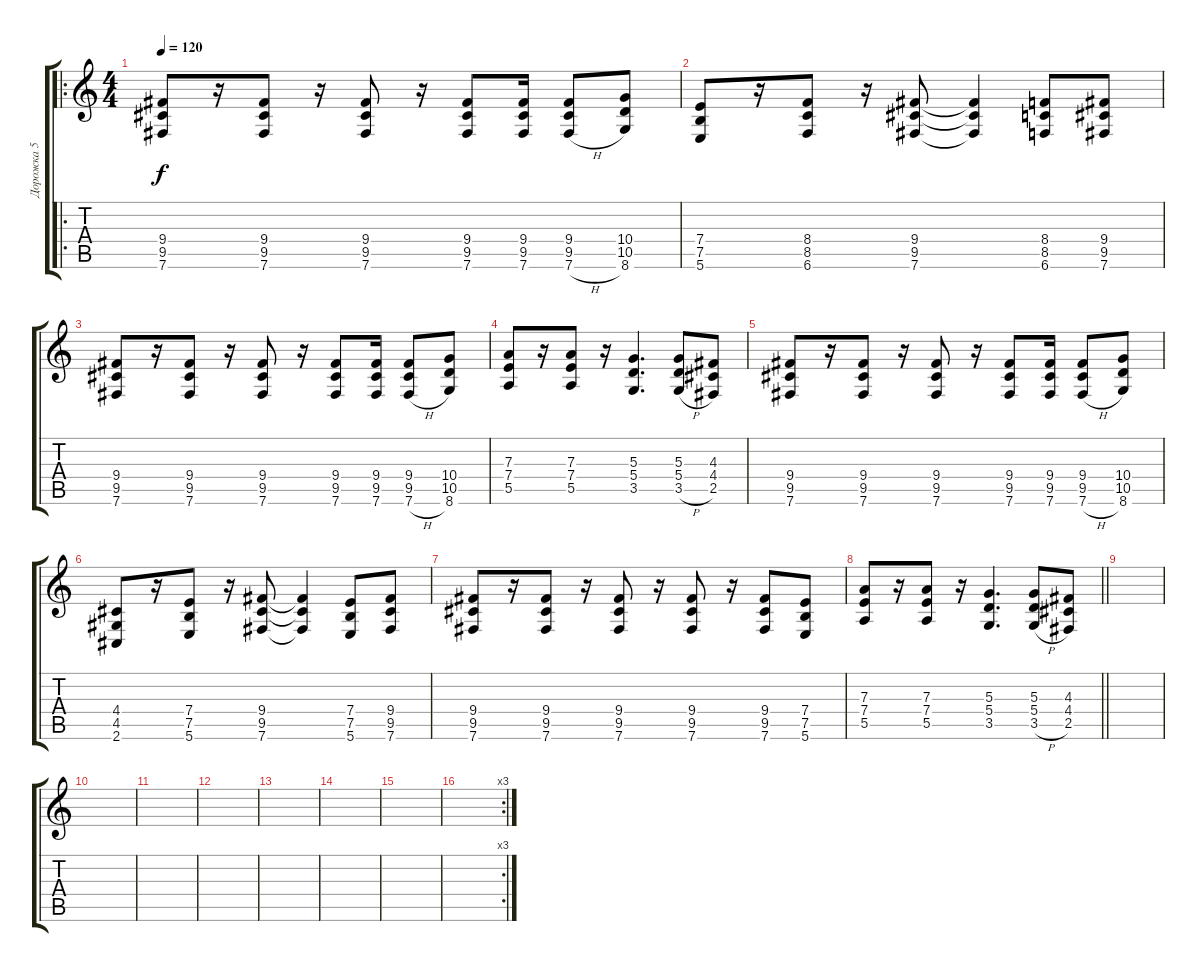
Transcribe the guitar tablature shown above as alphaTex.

\track ("Дорожка 5" "Дорожка 5") {instrument distortionguitar}
\staff {score tabs}
\tuning (B3 Gb3 D3 A2 E2 B1) {hide}
\ro
\ts (4 4)
\tempo 120
\clef g2
\ks c
(9.4 9.5 7.6).8{dy f} r.16 (9.4 9.5 7.6).8 r.16 (9.4 9.5 7.6).8 r.16 (9.4 9.5 7.6).8 (9.4 9.5 7.6).16 (9.4 9.5 7.6{h}).8 (10.4 10.5 8.6).8 |
(7.4 7.5 5.6).8 r.16 (8.4 8.5 6.6).8 r.16 (9.4 9.5 7.6).8 (9.4{t} 9.5{t} 7.6{t}).4 (8.4 8.5 6.6).8 (9.4 9.5 7.6).8 |
(9.4 9.5 7.6).8 r.16 (9.4 9.5 7.6).8 r.16 (9.4 9.5 7.6).8 r.16 (9.4 9.5 7.6).8 (9.4 9.5 7.6).16 (9.4 9.5 7.6{h}).8 (10.4 10.5 8.6).8 |
(7.3 7.4 5.5).8 r.16 (7.3 7.4 5.5).8 r.16 (5.3 5.4 3.5).4{d} (5.3 5.4 3.5{h}).8 (4.3 4.4 2.5).8 |
(9.4 9.5 7.6).8 r.16 (9.4 9.5 7.6).8 r.16 (9.4 9.5 7.6).8 r.16 (9.4 9.5 7.6).8 (9.4 9.5 7.6).16 (9.4 9.5 7.6{h}).8 (10.4 10.5 8.6).8 |
(4.4 4.5 2.6).8 r.16 (7.4 7.5 5.6).8 r.16 (9.4 9.5 7.6).8 (9.4{t} 9.5{t} 7.6{t}).4 (7.4 7.5 5.6).8 (9.4 9.5 7.6).8 |
(9.4 9.5 7.6).8 r.16 (9.4 9.5 7.6).8 r.16 (9.4 9.5 7.6).8 r.16 (9.4 9.5 7.6).8 r.16 (9.4 9.5 7.6).8 (7.4 7.5 5.6).8 |
\barLineRight lightlight
(7.3 7.4 5.5).8 r.16 (7.3 7.4 5.5).8 r.16 (5.3 5.4 3.5).4{d} (5.3 5.4 3.5{h}).8 (4.3 4.4 2.5).8 |
|
|
|
|
|
|
|
\rc 3
